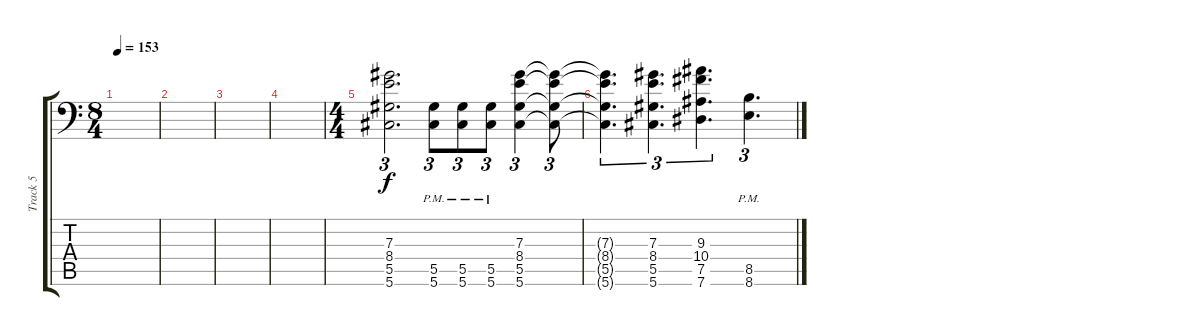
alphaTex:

\track ("Track 5" "Track 5") {instrument electricguitarclean}
\staff {score tabs}
\tuning (Bb3 F3 Db3 Ab2 Eb2 Ab1) {hide}
\ts (8 4)
\tempo 153
\clef f4
\ks c
|
|
|
|
\ts (4 4)
(7.3 8.4 5.5 5.6).2{d tu (3 2)} (5.5{pm} 5.6{pm}).8{tu (3 2)} (5.5{pm} 5.6{pm}).8{tu (3 2)} (5.5{pm} 5.6{pm}).8{tu (3 2)} (7.3 8.4 5.5 5.6).4{tu (3 2)} (7.3{t} 8.4{t} 5.5{t} 5.6{t}).8{tu (3 2)} |
(7.3{t} 8.4{t} 5.5{t} 5.6{t}).4{d tu (3 2)} (7.3 8.4 5.5 5.6).4{d tu (3 2)} (9.3 10.4 7.5 7.6).4{d tu (3 2)} (8.5{pm} 8.6{pm}).4{d tu (3 2)}
